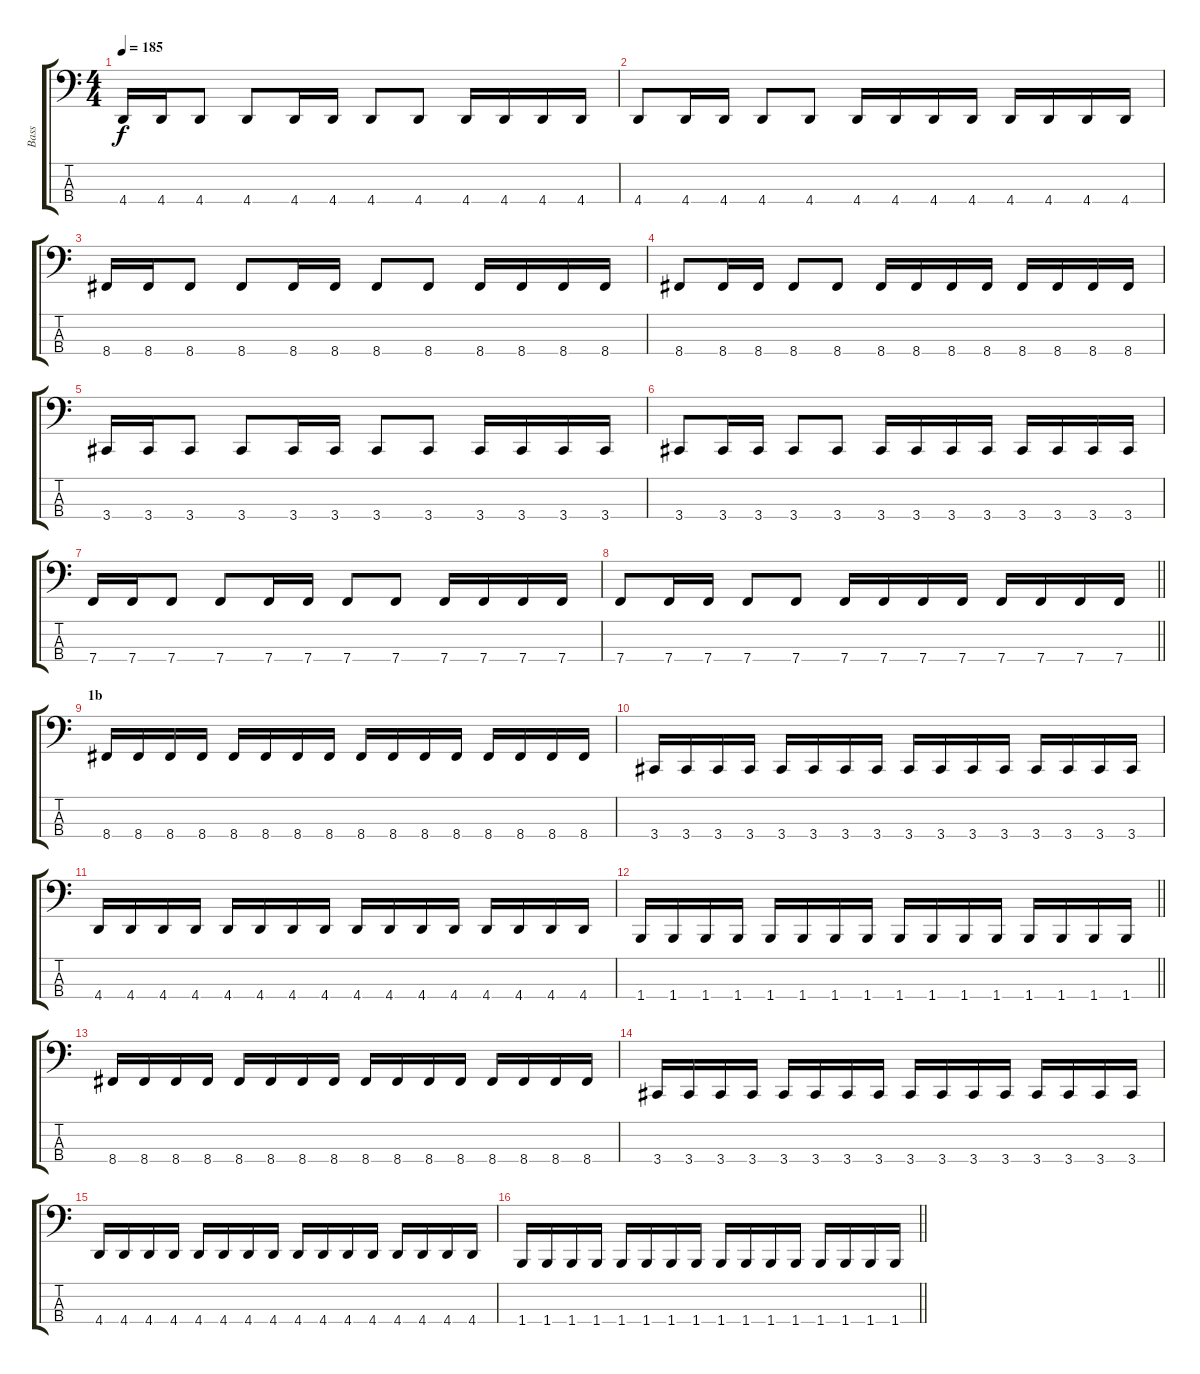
\track ("Bass" "Bass") {instrument electricbassfinger}
\staff {score tabs}
\tuning (Eb2 Bb1 F1 Bb0) {hide}
\ts (4 4)
\tempo 185
\clef f4
\ks c
4.4.16{dy f} 4.4.16 4.4.8 4.4.8 4.4.16 4.4.16 4.4.8 4.4.8 4.4.16 4.4.16 4.4.16 4.4.16 |
4.4.8 4.4.16 4.4.16 4.4.8 4.4.8 4.4.16 4.4.16 4.4.16 4.4.16 4.4.16 4.4.16 4.4.16 4.4.16 |
8.4.16 8.4.16 8.4.8 8.4.8 8.4.16 8.4.16 8.4.8 8.4.8 8.4.16 8.4.16 8.4.16 8.4.16 |
8.4.8 8.4.16 8.4.16 8.4.8 8.4.8 8.4.16 8.4.16 8.4.16 8.4.16 8.4.16 8.4.16 8.4.16 8.4.16 |
3.4.16 3.4.16 3.4.8 3.4.8 3.4.16 3.4.16 3.4.8 3.4.8 3.4.16 3.4.16 3.4.16 3.4.16 |
3.4.8 3.4.16 3.4.16 3.4.8 3.4.8 3.4.16 3.4.16 3.4.16 3.4.16 3.4.16 3.4.16 3.4.16 3.4.16 |
7.4.16 7.4.16 7.4.8 7.4.8 7.4.16 7.4.16 7.4.8 7.4.8 7.4.16 7.4.16 7.4.16 7.4.16 |
\barLineRight lightlight
7.4.8 7.4.16 7.4.16 7.4.8 7.4.8 7.4.16 7.4.16 7.4.16 7.4.16 7.4.16 7.4.16 7.4.16 7.4.16 |
\section ("" "1b")
8.4.16 8.4.16 8.4.16 8.4.16 8.4.16 8.4.16 8.4.16 8.4.16 8.4.16 8.4.16 8.4.16 8.4.16 8.4.16 8.4.16 8.4.16 8.4.16 |
3.4.16 3.4.16 3.4.16 3.4.16 3.4.16 3.4.16 3.4.16 3.4.16 3.4.16 3.4.16 3.4.16 3.4.16 3.4.16 3.4.16 3.4.16 3.4.16 |
4.4.16 4.4.16 4.4.16 4.4.16 4.4.16 4.4.16 4.4.16 4.4.16 4.4.16 4.4.16 4.4.16 4.4.16 4.4.16 4.4.16 4.4.16 4.4.16 |
\barLineRight lightlight
1.4.16 1.4.16 1.4.16 1.4.16 1.4.16 1.4.16 1.4.16 1.4.16 1.4.16 1.4.16 1.4.16 1.4.16 1.4.16 1.4.16 1.4.16 1.4.16 |
8.4.16 8.4.16 8.4.16 8.4.16 8.4.16 8.4.16 8.4.16 8.4.16 8.4.16 8.4.16 8.4.16 8.4.16 8.4.16 8.4.16 8.4.16 8.4.16 |
3.4.16 3.4.16 3.4.16 3.4.16 3.4.16 3.4.16 3.4.16 3.4.16 3.4.16 3.4.16 3.4.16 3.4.16 3.4.16 3.4.16 3.4.16 3.4.16 |
4.4.16 4.4.16 4.4.16 4.4.16 4.4.16 4.4.16 4.4.16 4.4.16 4.4.16 4.4.16 4.4.16 4.4.16 4.4.16 4.4.16 4.4.16 4.4.16 |
\barLineRight lightlight
1.4.16 1.4.16 1.4.16 1.4.16 1.4.16 1.4.16 1.4.16 1.4.16 1.4.16 1.4.16 1.4.16 1.4.16 1.4.16 1.4.16 1.4.16 1.4.16
